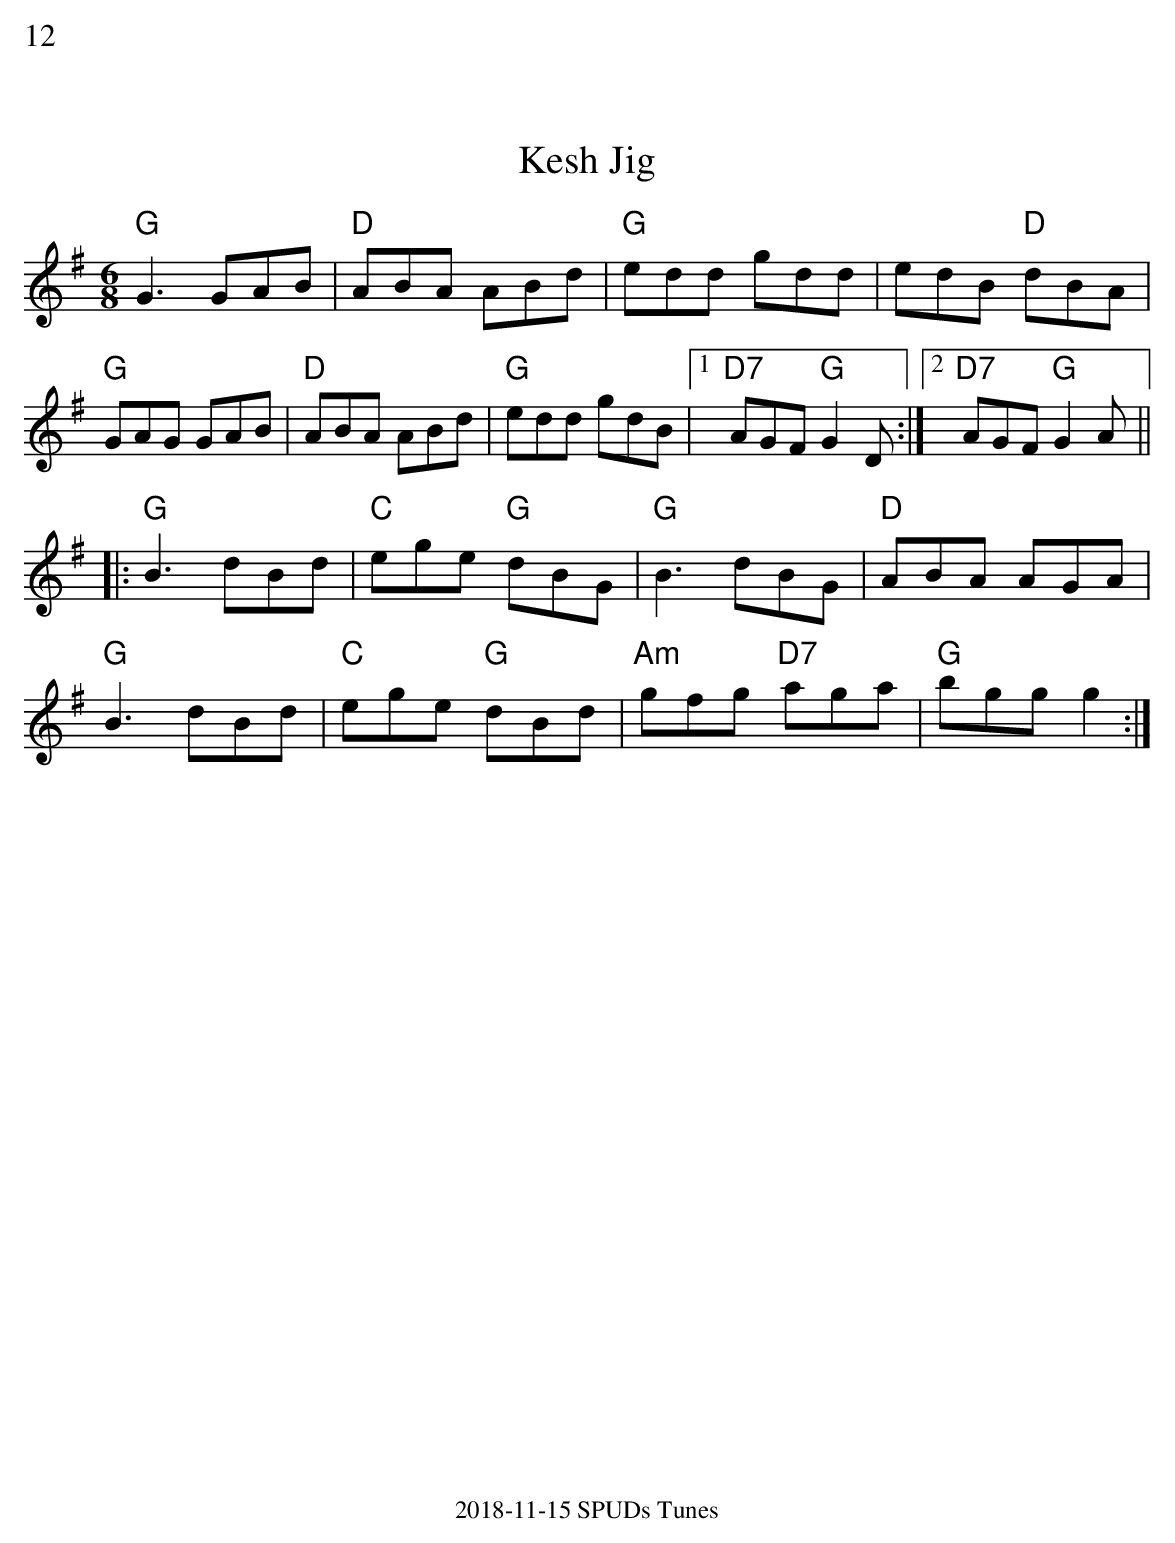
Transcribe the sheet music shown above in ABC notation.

X:1
%%text 12
T:Kesh Jig
M:6/8
K:G
"G"G3 GAB|"D"ABA ABd|"G"edd gdd|edB "D"dBA|
"G"GAG GAB|"D"ABA ABd|"G"edd gdB|1"D7"AGF "G"G2D:|2"D7"AGF "G"G2A||
|:"G"B3 dBd|"C"ege "G"dBG|"G"B3 dBG|"D"ABA AGA|
"G"B3 dBd|"C"ege "G"dBd|"Am"gfg "D7"aga|"G"bgg g2:|
